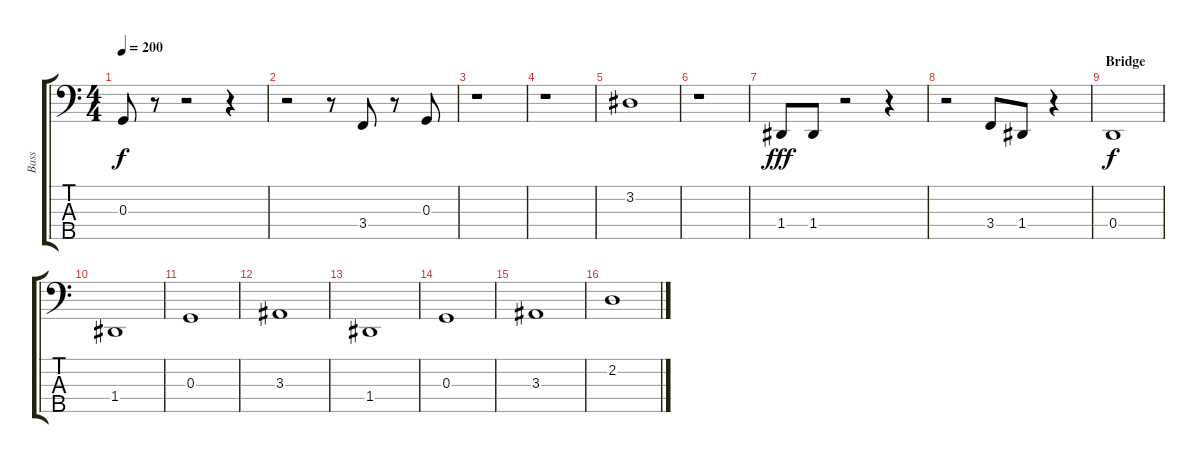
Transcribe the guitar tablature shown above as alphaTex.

\track ("Bass" "Bass") {instrument electricbasspick}
\staff {score tabs}
\tuning (F2 C2 G1 D1 A0) {hide}
\ts (4 4)
\tempo 200
\clef f4
\ks c
0.3.8{dy f} r.8 r.2 r.4 |
r.2 r.8 3.4.8 r.8 0.3.8 |
r.1 |
r.1 |
3.2.1 |
r.1 |
1.4.8{dy fff} 1.4.8 r.2 r.4 |
r.2 3.4.8 1.4.8 r.4 |
\section ("" "Bridge")
0.4.1{dy f} |
1.4.1 |
0.3.1 |
3.3.1 |
1.4.1 |
0.3.1 |
3.3.1 |
2.2.1
